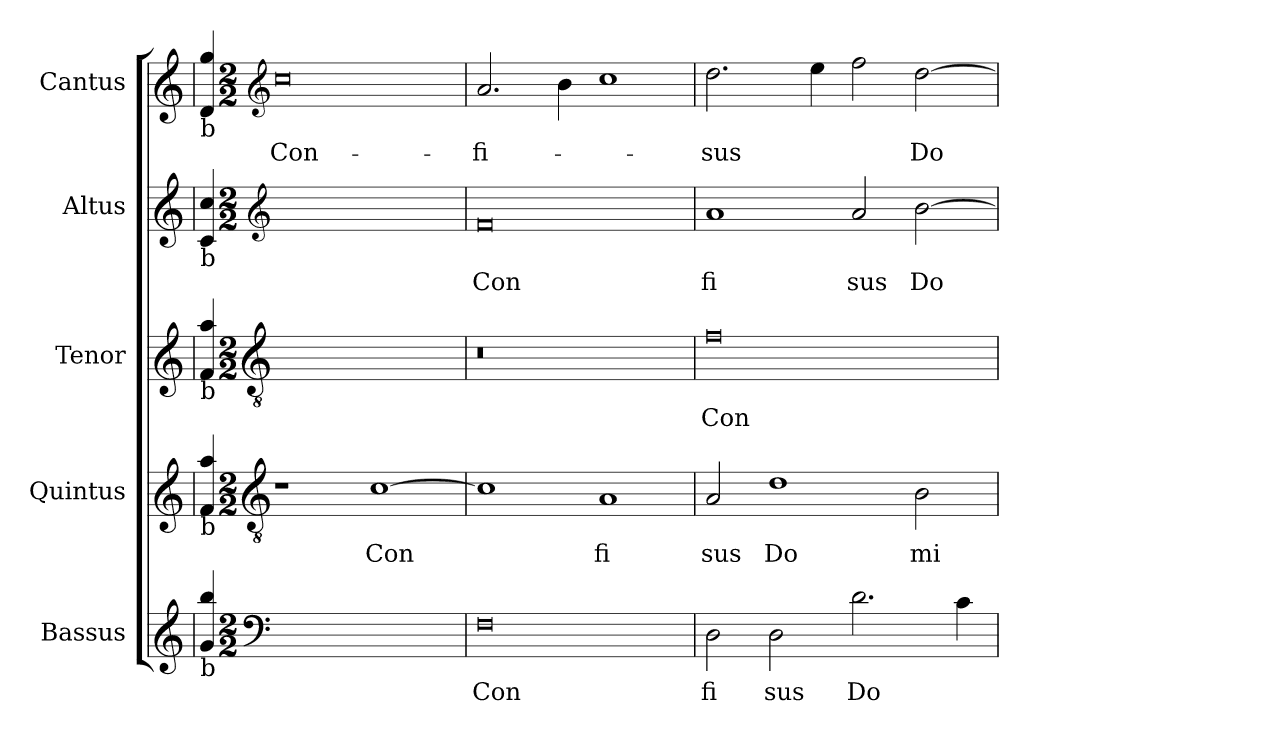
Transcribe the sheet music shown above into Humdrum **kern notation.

**kern	**text	**kern	**text	**kern	**text	**kern	**text	**kern	**text
*part5	*part5	*part4	*part4	*part3	*part3	*part2	*part2	*part1	*part1
*staff5	*staff5	*staff4	*staff4	*staff3	*staff3	*staff2	*staff2	*staff1	*staff1
*I"Bassus	*	*I"Quintus	*	*I"Tenor	*	*I"Altus	*	*I"Cantus	*
!!LO:PB:g=z
*stria5	*	*stria5	*	*stria5	*	*stria5	*	*stria5	*
=1	=1!	=1	=1!	=1	=1!	=1	=1!	=1!	=1!
!	!	!	!	!	!	!	!	!LO:TX:b:t=b	!
!	!	!	!	!	!	!LO:TX:b:t=b	!	!	!
!	!	!	!	!LO:TX:b:t=b	!	!	!	!	!
!	!	!LO:TX:b:t=b	!	!	!	!	!	!	!
!LO:TX:b:t=b	!	!	!	!	!	!	!	!	!
4bb/ 4g/	.	4aa/ 4f/	.	4aa/ 4f/	.	4cc/ 4c/	.	4gg/ 4d/	.
*clefF4	*	*clefGv2	*	*clefGv2	*	*clefG2	*	*clefG2	*
*M2/2	*	*M2/2	*	*M2/2	*	*M2/2	*	*M2/2	*
*met(c|)	*	*met(c|)	*	*met(c|)	*	*met(c|)	*	*met(c|)	*
!	!	!	!	!	!	!	!	!	!LO:LY:b:cj
0ryy	.	1r	.	0ryy	.	0ryy	.	0cc	Con-
!	!	!	!LO:LY:b	!	!	!	!	!	!
.	.	[>1c	Con	.	.	.	.	.	.
=2	=2	=2	=2	=2	=2	=2	=2	=2	=2
!	!LO:LY:b:cj	!	!	!	!	!	!LO:LY:b:cj	!	!LO:LY:b:cj
0F	Con	1c]	.	0r	.	0f	Con	2.a/	-fi-
.	.	.	.	.	.	.	.	4b\	.
!	!	!	!LO:LY:b:cj	!	!	!	!	!	!
.	.	1A	fi	.	.	.	.	1cc	.
=3	=3	=3	=3	=3	=3	=3	=3	=3	=3
!	!LO:LY:b:cj	!	!LO:LY:b:cj	!	!LO:LY:b:cj	!	!LO:LY:b:cj	!	!LO:LY:b
2D\	fi	2A/	sus	0f	Con	1a	fi	2.dd\	-sus
!	!LO:LY:b:cj	!	!LO:LY:b:cj	!	!	!	!	!	!
2D\	sus	1d	Do	.	.	.	.	.	.
.	.	.	.	.	.	.	.	4ee\	.
!	!LO:LY:b	!	!	!	!	!	!LO:LY:b:cj	!	!
2.d\	Do	.	.	.	.	2a/	sus	2ff\	.
!	!	!	!LO:LY:b:cj	!	!	!	!LO:LY:b	!	!LO:LY:b
.	.	2B\	mi	.	.	[>2b\	Do	[>2dd\	Do-
4c\	.	.	.	.	.	.	.	.	.
=	=	=	=	=	=	=	=	=	=
*-	*-	*-	*-	*-	*-	*-	*-	*-	*-
